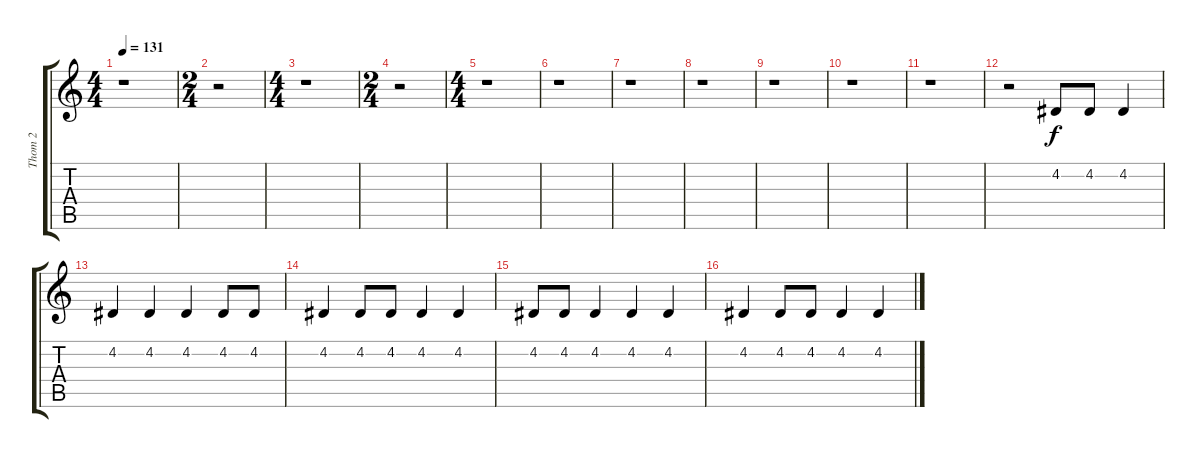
\track ("Thom 2" "Thom 2") {instrument electricgrandpiano}
\staff {score tabs}
\tuning (E4 B3 G3 D3 A2 E2) {hide}
\ts (4 4)
\tempo 131
\clef g2
\ks c
r.1{dy f} |
\ts (2 4)
r.2 |
\ts (4 4)
r.1 |
\ts (2 4)
r.2 |
\ts (4 4)
r.1 |
r.1 |
r.1 |
r.1 |
r.1 |
r.1 |
r.1 |
r.2 4.2.8 4.2.8 4.2.4 |
4.2.4 4.2.4 4.2.4 4.2.8 4.2.8 |
4.2.4 4.2.8 4.2.8 4.2.4 4.2.4 |
4.2.8 4.2.8 4.2.4 4.2.4 4.2.4 |
4.2.4 4.2.8 4.2.8 4.2.4 4.2.4
